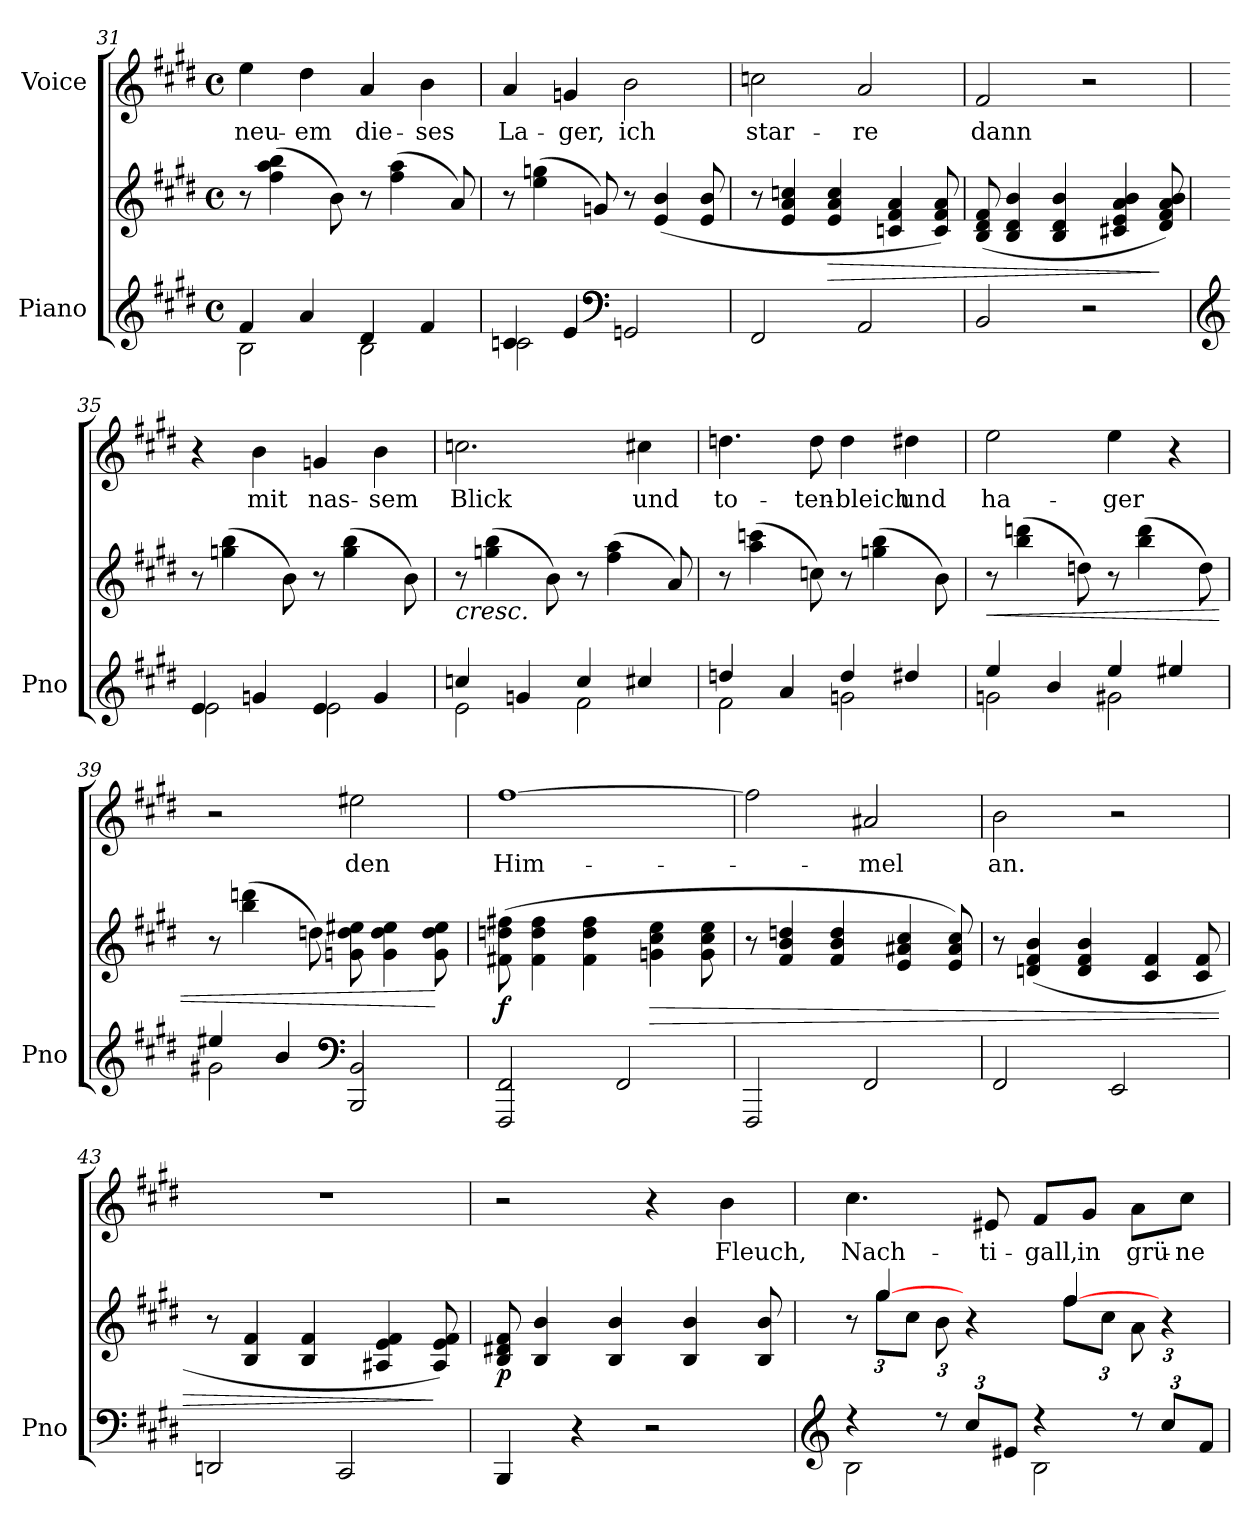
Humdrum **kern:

**kern	**kern	**dynam	**kern	**text
*part2	*part2	*part2	*part1	*part1
*staff3	*staff2	*staff2/3	*staff1	*staff1
*I"Piano	*	*	*I"Voice	*
*I'Pno	*	*	*	*
*clefG2	*clefG2	*	*clefG2	*
*k[f#c#g#d#]	*k[f#c#g#d#]	*	*k[f#c#g#d#]	*
*M4/4	*M4/4	*	*M4/4	*
*met(c)	*met(c)	*	*met(c)	*
=31	=31	=31	=31	=31
*^	*	*	*	*
4f#/	2B\	8r	.	4ee\	neu-
.	.	(4ff#\ 4aa\ 4bb\	.	.	.
4a/	.	.	.	4dd#\	-em
.	.	8b\)	.	.	.
4d#/	2B\	8r	.	4a/	die-
.	.	(4ff#\ 4aa\	.	.	.
4f#/	.	.	.	4b\	-ses
.	.	8a/)	.	.	.
=32	=32	=32	=32	=32	=32
4cn/	2c\	8r	.	4a/	La-
.	.	(4ee\ 4ggn\	.	.	.
4e/	.	.	.	4gn/	-ger,
.	.	8gn/)	.	.	.
*clefF4	*	*	*	*	*
2GGn/	2ryy	8r	.	2b\	ich
.	.	(4e/ 4b/	.	.	.
.	.	8e/ 8b/	.	.	.
*v	*v	*	*	*	*
=33	=33	=33	=33	=33
2FF#/	8r	.	2ccn\	star-
.	4e/ 4a/ 4ccn/	.	.	.
!	!	!LO:HP:b	!	!
.	4e/ 4a/ 4cc/	>	.	.
2AA/	.	.	2a/	-re
.	4cn/ 4f#/ 4a/	.	.	.
.	8c/ 8f#/ 8a/)	.	.	.
=34	=34	=34	=34	=34
2BB/	(8B/ 8d#/ 8f#/	.	2f#/	dann
.	4B/ 4d#/ 4b/	.	.	.
.	4B/ 4d#/ 4b/	.	.	.
2r	.	.	2r	.
.	4c#X/ 4e/ 4a/ 4b/	.	.	.
.	8d#/ 8f#/ 8a/ 8b/)	]	.	.
=35	=35	=35	=35	=35
*clefG2	*	*	*	*
*^	*	*	*	*
4e/	2e\	8r	.	4r	.
.	.	(4ggn\ 4bb\	.	.	.
4gn/	.	.	.	4b\	mit
.	.	8b\)	.	.	.
4e/	2e\	8r	.	4gn/	nas-
.	.	(4gg\ 4bb\	.	.	.
4g/	.	.	.	4b\	-sem
.	.	8b\)	.	.	.
=36	=36	=36	=36	=36	=36
!	!	!LO:TX:b:i:t=cresc.	!	!	!
4ccn/	2e\	8r	.	2.ccn\	Blick
.	.	(4ggn\ 4bb\	.	.	.
4gn/	.	.	.	.	.
.	.	8b\)	.	.	.
4cc/	2f#\	8r	.	.	.
.	.	(4ff#\ 4aa\	.	.	.
4cc#X/	.	.	.	4cc#X\	und
.	.	8a/)	.	.	.
=37	=37	=37	=37	=37	=37
4ddn/	2f#\	8r	.	4.ddn\	to-
.	.	(4aa\ 4cccn\	.	.	.
4a/	.	.	.	.	.
.	.	8ccn\)	.	8dd\	-ten-
4dd/	2gn\	8r	.	4dd\	-bleich
.	.	(4ggn\ 4bb\	.	.	.
4dd#X/	.	.	.	4dd#X\	und
.	.	8b\)	.	.	.
=38	=38	=38	=38	=38	=38
!	!	!	!LO:HP:b	!	!
4ee/	2gn\	8r	<	2ee\	ha-
.	.	(4bb\ 4dddn\	.	.	.
4b/	.	.	.	.	.
.	.	8ddn\)	.	.	.
4ee/	2g#X\	8r	.	4ee\	-ger
.	.	(4bb\ 4ddd\	.	.	.
4ee#X/	.	.	.	4r	.
.	.	8dd\)	.	.	.
=39	=39	=39	=39	=39	=39
2g#X\	4ee#X/	8r	.	2r	.
.	.	(4bb\ 4dddn\	.	.	.
.	4b/	.	.	.	.
.	.	8ddn\)	.	.	.
*clefF4	*	*	*	*	*
2ryy	2BBB/ 2BB/	8gn\ 8dd\ 8ee#X\	.	2ee#X\	den
.	.	4g\ 4dd\ 4ee#\	.	.	.
.	.	8g\ 8dd\ 8ee#\	[	.	.
*v	*v	*	*	*	*
=40	=40	=40	=40	=40
!	!	!LO:DY:b	!	!
2FFF#/ 2FF#/	(8f#X\ 8ddn\ 8ff#X\	f	[1ff#	Him-
.	4f#\ 4dd\ 4ff#\	.	.	.
.	4f#\ 4dd\ 4ff#\	.	.	.
2FF#/	.	.	.	.
!	!	!LO:HP:b	!	!
.	4gn\ 4cc#\ 4ee\	>	.	.
.	8g\ 8cc#\ 8ee\	.	.	.
=41	=41	=41	=41	=41
2FFF#/	8r	.	2ff#\]	.
.	4f#/ 4b/ 4ddn/	.	.	.
.	4f#/ 4b/ 4dd/	.	.	.
2FF#/	.	.	2a#X/	-mel
.	4e/ 4a#X/ 4cc#/	.	.	.
.	8e/ 8a#/ 8cc#/)	.	.	.
=42	=42	=42	=42	=42
2FF#/	8r	.	2b\	an.
.	(4dn/ 4f#/ 4b/	.	.	.
.	4d/ 4f#/ 4b/	.	.	.
2EE/	.	.	2r	.
.	4c#/ 4f#/	.	.	.
.	8c#/ 8f#/	.	.	.
=43	=43	=43	=43	=43
2DDn/	8r	.	1r	.
.	4B/ 4f#/	.	.	.
.	4B/ 4f#/	.	.	.
2CC#/	.	.	.	.
.	4A#X/ 4e/ 4f#/	.	.	.
.	8A#/ 8e/ 8f#/)	]	.	.
=44	=44	=44	=44	=44
!	!	!LO:DY:b	!	!
4BBB/	8B/ 8d#X/ 8f#/	p	2r	.
.	4B/ 4b/	.	.	.
4r	.	.	.	.
.	4B/ 4b/	.	.	.
2r	.	.	4r	.
.	4B/ 4b/	.	.	.
.	.	.	4b\	Fleuch,
.	8B/ 8b/	.	.	.
=45	=45	=45	=45	=45
*clefG2	*	*	*	*
*^	*	*	*	*
*	*	*Xbrackettup	*	*	*
*	*	*^	*	*	*
4r	2B\	12ryy	12r	.	4.cc#\	Nach-
.	.	[4gg#/	(12gg#\L	.	.	.
.	.	.	12cc#\J	.	.	.
*Xbrackettup	*	*	*	*	*	*
12r	.	.	12b\	.	.	.
12cc#/L	.	4ryy	4r	.	.	.
.	.	.	.	.	8e#X/	-ti-
12e#X/J)	.	.	.	.	.	.
4r	2B\	.	.	.	8f#/L	-gall,
.	.	[4ff#/	(12ff#\L	.	.	.
.	.	.	.	.	8g#/J	in
.	.	.	12cc#\J	.	.	.
12r	.	.	12a\	.	8a\L	grü-
12cc#/L	.	6ryy	6r	.	.	.
.	.	.	.	.	8cc#\J	-ne
12f#/J)	.	.	.	.	.	.
*v	*v	*	*	*	*	*
*	*v	*v	*	*	*
=	=	=	=	=
*-	*-	*-	*-	*-
